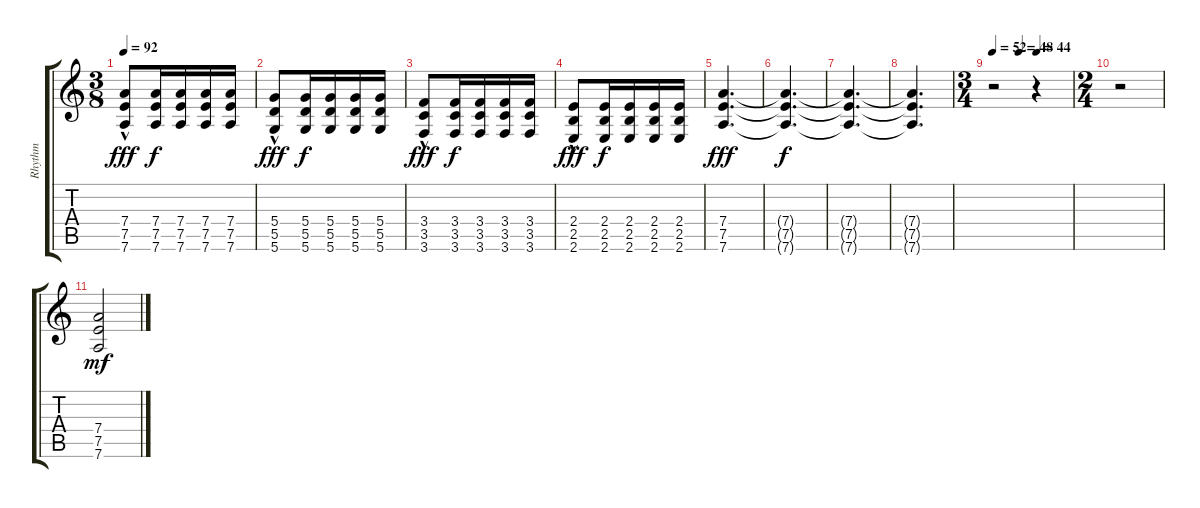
\track ("Rhythm" "Rhythm") {instrument overdrivenguitar bank 1}
\staff {score tabs}
\tuning (E4 B3 G3 D3 A2 D2) {hide}
\ts (3 8)
\tempo 92
\clef g2
\ks c
(7.4 7.5 7.6{hac}).8{dy fff} (7.4 7.5 7.6).16{dy f} (7.4 7.5 7.6).16 (7.4 7.5 7.6).16 (7.4 7.5 7.6).16 |
(5.4 5.5 5.6{hac}).8{dy fff} (5.4 5.5 5.6).16{dy f} (5.4 5.5 5.6).16 (5.4 5.5 5.6).16 (5.4 5.5 5.6).16 |
(3.4 3.5 3.6{hac}).8{dy fff} (3.4 3.5 3.6).16{dy f} (3.4 3.5 3.6).16 (3.4 3.5 3.6).16 (3.4 3.5 3.6).16 |
(2.4 2.5 2.6{hac}).8{dy fff} (2.4 2.5 2.6).16{dy f} (2.4 2.5 2.6).16 (2.4 2.5 2.6).16 (2.4 2.5 2.6).16 |
(7.4 7.5 7.6).4{d dy fff} |
(7.4{t} 7.5{t} 7.6{t}).4{d dy f} |
(7.4{t} 7.5{t} 7.6{t}).4{d} |
(7.4{t} 7.5{t} 7.6{t}).4{d} |
\ts (3 4)
\tempo 52
\tempo (48 0.3333333333333333)
\tempo (44 0.5555555555555556)
r.2 r.4 |
\ts (2 4)
r.2 |
(7.4 7.5 7.6).2{dy mf}
